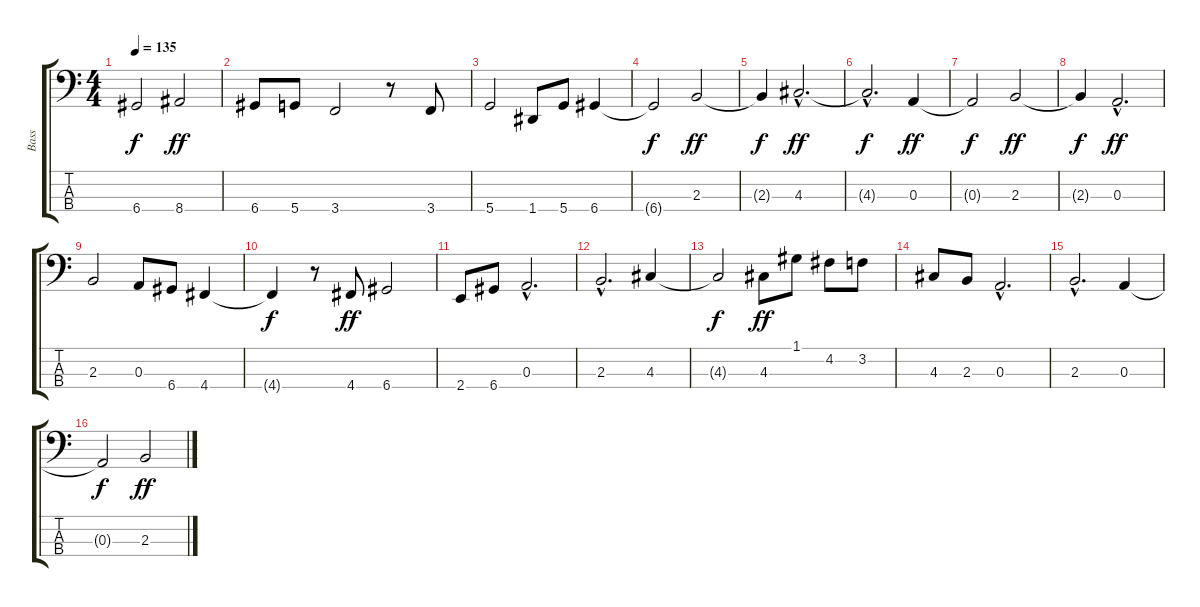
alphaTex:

\track ("Bass" "Bass") {instrument electricbassfinger}
\staff {score tabs}
\tuning (G2 D2 A1 D1) {hide}
\ts (4 4)
\tempo 135
\clef f4
\ks c
6.4{t}.2{dy f} 8.4.2{dy ff} |
6.4.8 5.4.8 3.4.2 r.8 3.4.8 |
5.4.2 1.4.8 5.4.8 6.4.4 |
6.4{t}.2{dy f} 2.3.2{dy ff} |
2.3{t}.4{dy f} 4.3{hac}.2{d dy ff} |
4.3{hac t}.2{d dy f} 0.3.4{dy ff} |
0.3{t}.2{dy f} 2.3.2{dy ff} |
2.3{t}.4{dy f} 0.3{hac}.2{d dy ff} |
2.3.2 0.3.8 6.4.8 4.4.4 |
4.4{t}.4{dy f} r.8 4.4.8{dy ff} 6.4.2 |
2.4.8 6.4.8 0.3{hac}.2{d} |
2.3{hac}.2{d} 4.3.4 |
4.3{t}.2{dy f} 4.3.8{dy ff} 1.1.8 4.2.8 3.2.8 |
4.3.8 2.3.8 0.3{hac}.2{d} |
2.3{hac}.2{d} 0.3.4 |
0.3{t}.2{dy f} 2.3.2{dy ff}
